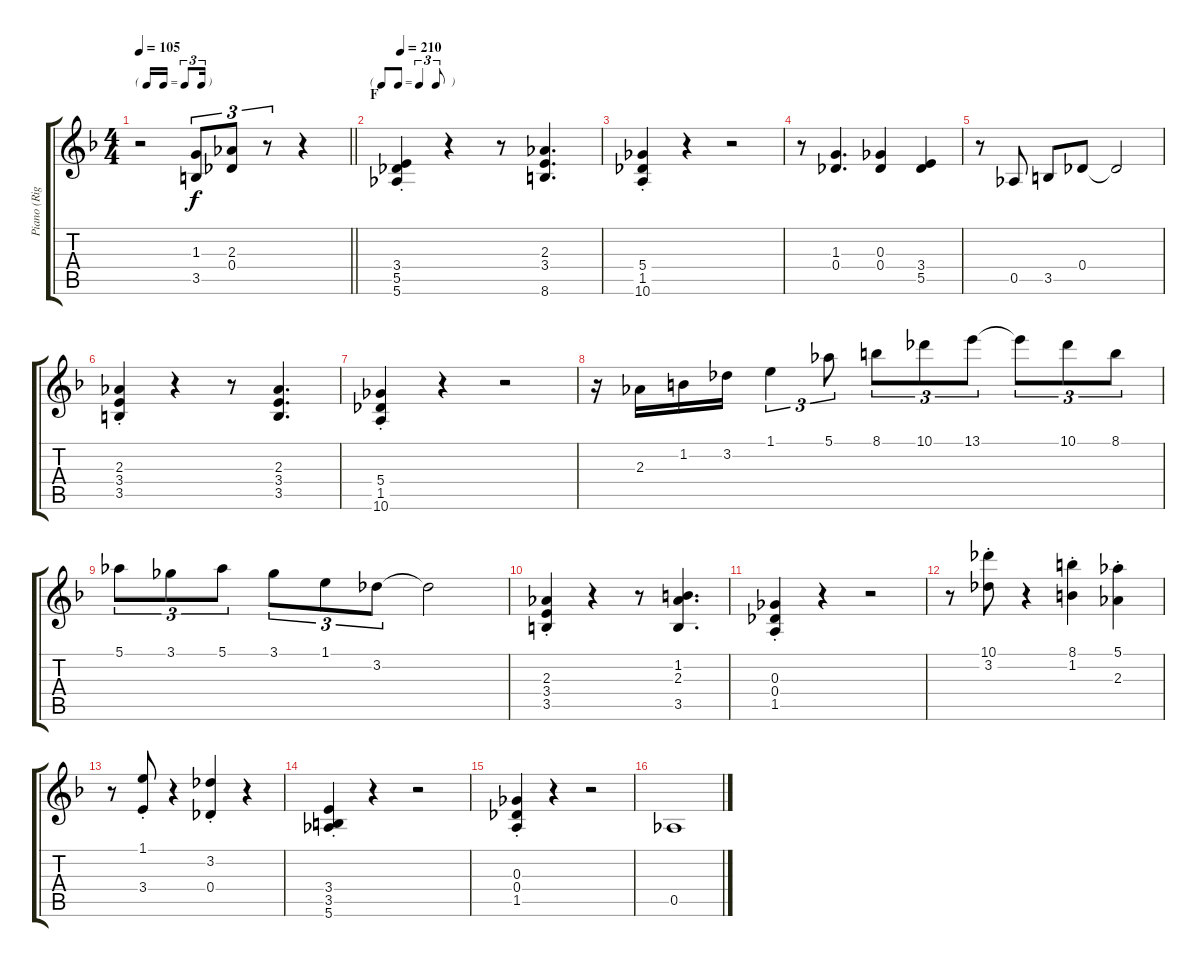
\track ("Piano (Right Hand)" "Piano (Rig") {instrument acousticgrandpiano}
\staff {score tabs}
\tuning (Eb5 Bb4 Gb4 Db4 Ab3 Eb3) {hide}
\ts (4 4)
\tf triplet16th
\tempo 105
\clef g2
\barLineRight lightlight
\ks f
r.2{dy f} (1.3 3.5).8{tu (3 2)} (2.3 0.4).8{tu (3 2)} r.8{tu (3 2)} r.4 |
\tf triplet8th
\section ("" "F")
\tempo 210
(3.4{st} 5.5{st} 5.6{st}).4 r.4 r.8 (2.3 3.4 8.6).4{d} |
(5.4 1.5{st} 10.6).4 r.4 r.2 |
r.8 (1.3 0.4).4{d} (0.3 0.4).4 (3.4 5.5).4 |
r.8 0.5.8 3.5.8 0.4.8 0.4{t}.2 |
(2.3{st} 3.4{st} 3.5{st}).4 r.4 r.8 (2.3 3.4 3.5).4{d} |
(5.4{st} 1.5{st} 10.6).4 r.4 r.2 |
r.16 2.3.16 1.2.16 3.2.16 1.1.4{tu (3 2)} 5.1.8{tu (3 2)} 8.1.8{tu (3 2)} 10.1.8{tu (3 2)} 13.1.8{tu (3 2)} 13.1{t}.8{tu (3 2)} 10.1.8{tu (3 2)} 8.1.8{tu (3 2)} |
5.1.8{tu (3 2)} 3.1.8{tu (3 2)} 5.1.8{tu (3 2)} 3.1.8{tu (3 2)} 1.1.8{tu (3 2)} 3.2.8{tu (3 2)} 3.2{t}.2 |
(2.3{st} 3.4{st} 3.5{st}).4 r.4 r.8 (1.2 2.3 3.5).4{d} |
(0.3{st} 0.4{st} 1.5{st}).4 r.4 r.2 |
r.8 (10.1{st} 3.2{st}).8 r.4 (8.1{st} 1.2{st}).4 (5.1{st} 2.3{st}).4 |
r.8 (1.1{st} 3.4{st}).8 r.4 (3.2{st} 0.4{st}).4 r.4 |
(3.4{st} 3.5{st} 5.6{st}).4 r.4 r.2 |
(0.3{st} 0.4{st} 1.5{st}).4 r.4 r.2 |
0.5.1
